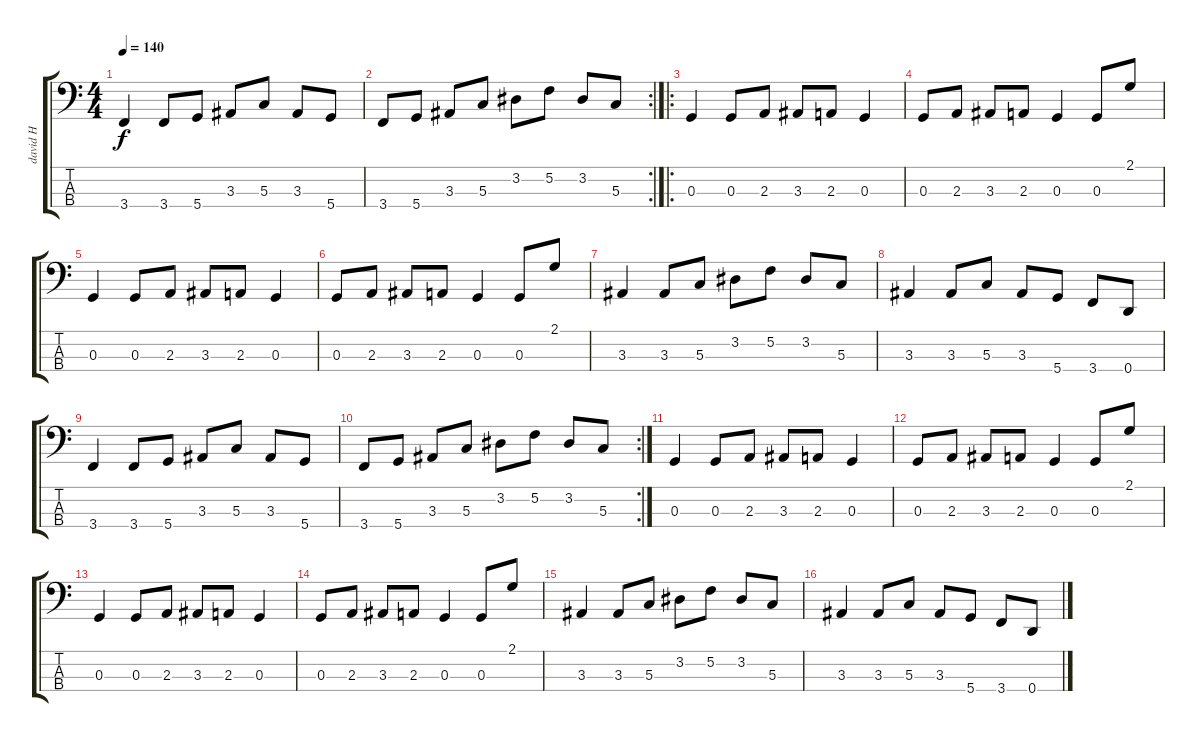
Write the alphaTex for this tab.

\track ("david H" "david H") {instrument electricbassfinger}
\staff {score tabs}
\tuning (F2 C2 G1 D1) {hide}
\ts (4 4)
\tempo 140
\clef f4
\ks c
3.4.4{dy f} 3.4.8 5.4.8 3.3.8 5.3.8 3.3.8 5.4.8 |
\rc 2
3.4.8 5.4.8 3.3.8 5.3.8 3.2.8 5.2.8 3.2.8 5.3.8 |
\ro
0.3.4 0.3.8 2.3.8 3.3.8 2.3.8 0.3.4 |
0.3.8 2.3.8 3.3.8 2.3.8 0.3.4 0.3.8 2.1.8 |
0.3.4 0.3.8 2.3.8 3.3.8 2.3.8 0.3.4 |
0.3.8 2.3.8 3.3.8 2.3.8 0.3.4 0.3.8 2.1.8 |
3.3.4 3.3.8 5.3.8 3.2.8 5.2.8 3.2.8 5.3.8 |
3.3.4 3.3.8 5.3.8 3.3.8 5.4.8 3.4.8 0.4.8 |
3.4.4 3.4.8 5.4.8 3.3.8 5.3.8 3.3.8 5.4.8 |
\rc 2
3.4.8 5.4.8 3.3.8 5.3.8 3.2.8 5.2.8 3.2.8 5.3.8 |
0.3.4{instrument electricbasspick} 0.3.8 2.3.8 3.3.8 2.3.8 0.3.4 |
0.3.8 2.3.8 3.3.8 2.3.8 0.3.4 0.3.8 2.1.8 |
0.3.4 0.3.8 2.3.8 3.3.8 2.3.8 0.3.4 |
0.3.8 2.3.8 3.3.8 2.3.8 0.3.4 0.3.8 2.1.8 |
3.3.4 3.3.8 5.3.8 3.2.8 5.2.8 3.2.8 5.3.8 |
3.3.4 3.3.8 5.3.8 3.3.8 5.4.8 3.4.8 0.4.8
